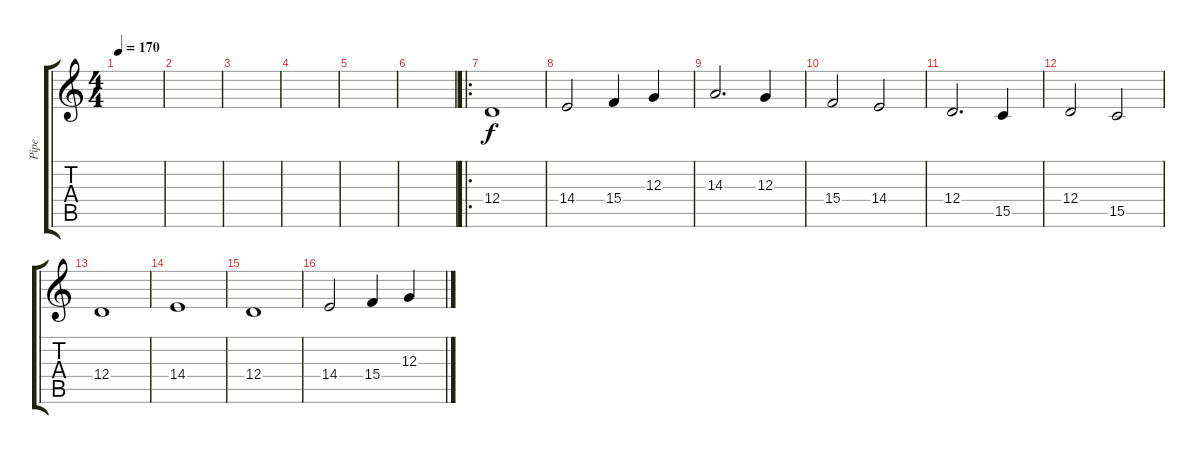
\track ("Pipe" "Pipe") {instrument altosax}
\staff {score tabs}
\tuning (E4 B3 G3 D3 A2 E2) {hide}
\ts (4 4)
\tempo 170
\clef g2
\ks c
|
|
|
|
|
|
\ro
12.4.1{volume 10 instrument englishhorn} |
14.4.2 15.4.4 12.3.4 |
14.3.2{d} 12.3.4 |
15.4.2 14.4.2 |
12.4.2{d} 15.5.4 |
12.4.2 15.5.2 |
12.4.1 |
14.4.1 |
12.4.1 |
14.4.2 15.4.4 12.3.4
